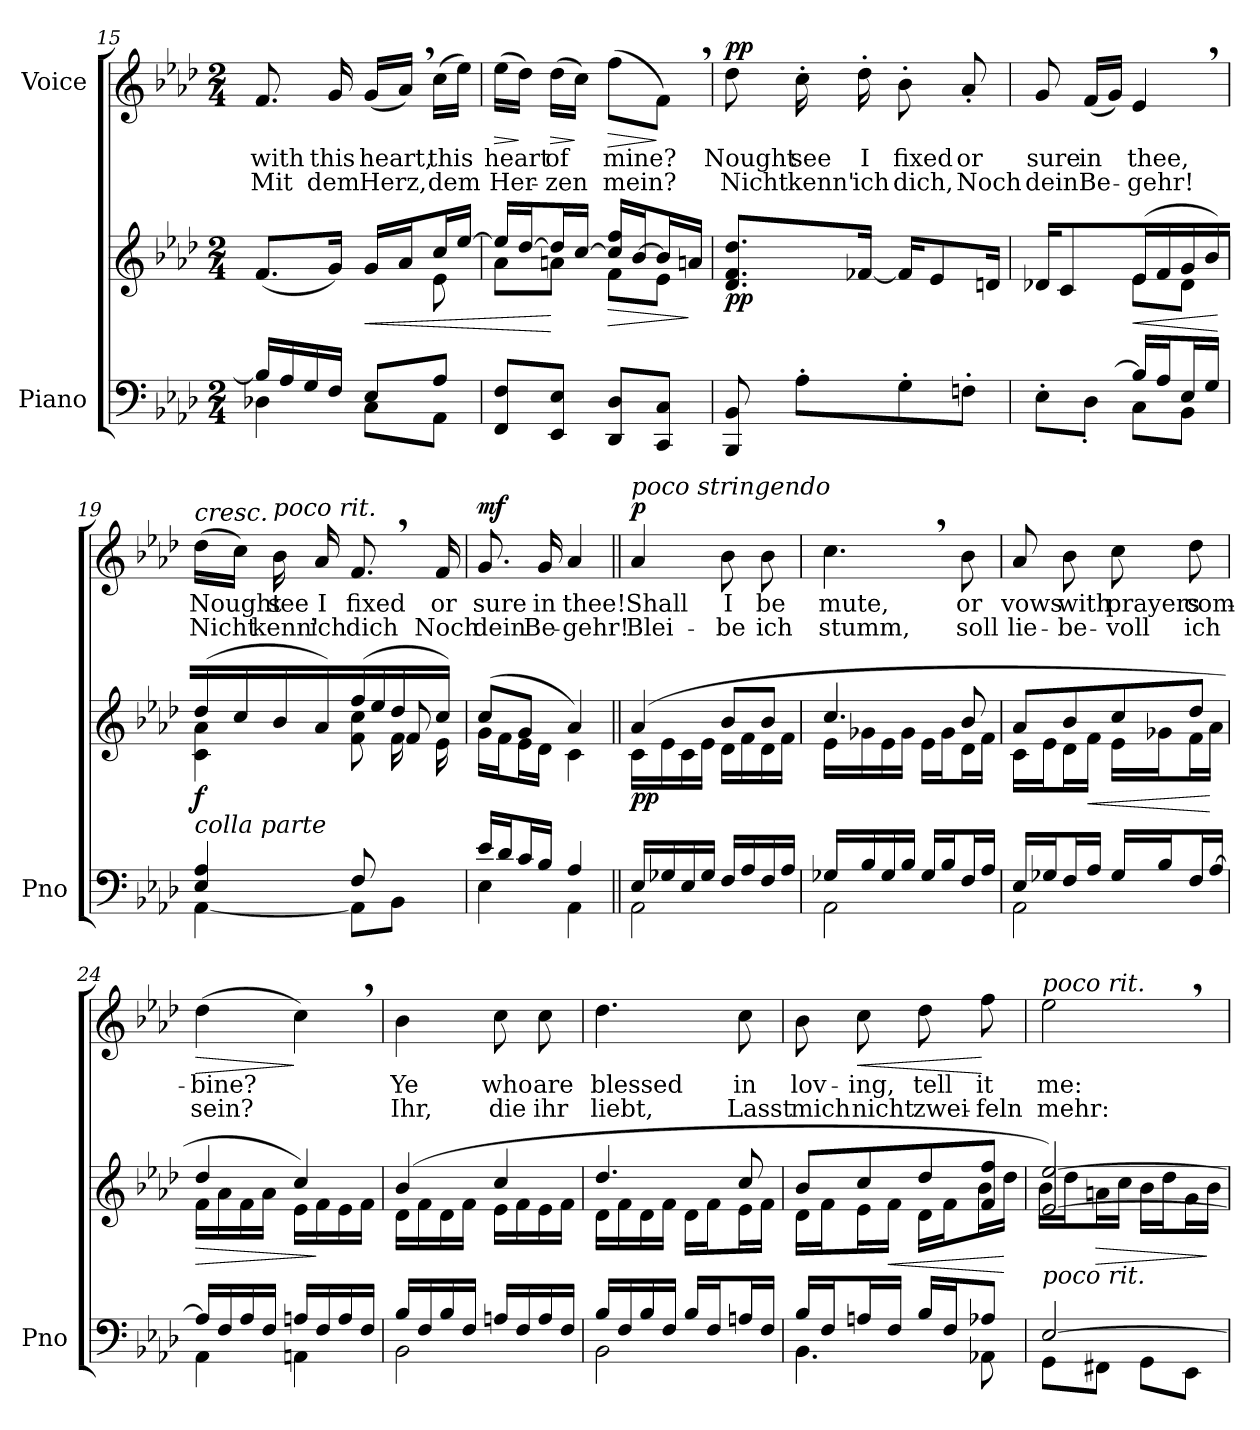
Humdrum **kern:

**kern	**kern	**dynam	**kern	**text	**text	**dynam
*part2	*part2	*part2	*part1	*part1	*part1	*part1
*staff3	*staff2	*staff2/3	*staff1	*staff1	*staff1	*staff1
*I"Piano	*	*	*I"Voice	*	*	*
*I'Pno	*	*	*	*	*	*
!!LO:LB:g=z
*clefF4	*clefG2	*	*clefG2	*	*	*
*k[b-e-a-d-]	*k[b-e-a-d-]	*	*k[b-e-a-d-]	*	*	*
*M2/4	*M2/4	*	*M2/4	*	*	*
=15	=15	=15	=15	=15	=15	=15
*^	*^	*	*	*	*	*
!	!	!	!	!	!	!LO:LY:b	!LO:LY:b	!
16B-/LL]	4D-X\	(>8.f/L	4.ryy	.	8.f/	with	Mit	.
16A-/	.	.	.	.	.	.	.	.
16G/	.	.	.	.	.	.	.	.
!	!	!	!	!	!	!LO:LY:b	!LO:LY:b	!
16F/JJ	.	16g/Jk)	.	.	16g/	this	dem	.
!	!	!	!	!LO:HP:b	!	!LO:LY:b	!LO:LY:b	!
8E-/L	8C\L	16g/LL	.	<	(16g/LL	heart,	Herz,	.
.	.	16a-/J	.	.	16a-,/JJ)	.	.	.
!	!	!	!	!	!	!LO:LY:b	!LO:LY:b	!
8A-/J	8AA-\J	16cc/L	8e-\	.	(16cc\LL	this	dem	.
.	.	[16ee-/JJ	.	.	16ee-\JJ)	.	.	.
*v	*v	*	*	*	*	*	*	*
=16	=16	=16	=16	=16	=16	=16	=16
!	!	!	!	!	!LO:LY:b	!LO:LY:b	!LO:HP:b
8FF/ 8F/L	16ee-/LL]	8a-\L	.	(16ee-\LL	heart	Her-	>
.	[16dd-/J	.	.	16dd-\JJ)	.	.	]
!	!	!	!	!	!LO:LY:b	!LO:LY:b	!LO:HP:b
8EE-/ 8E-/J	16dd-/L]	8an\J	[	(16dd-\LL	of	-zen	>
.	[16cc/JJ	.	.	16cc\JJ)	.	.	]
!	!	!	!LO:HP:b	!	!LO:LY:b	!LO:LY:b	!LO:HP:b
8DD-/ 8D-/L	16cc/] 16ff/LL	8f\L	>	(8ff\L	mine?	mein?	>
.	[16b-/J	.	.	.	.	.	.
8CC/ 8C/J	16b-/L]	8e-\J	.	8f,\J)	.	.	]
.	16an/JJ	.	]	.	.	.	.
*	*v	*v	*	*	*	*	*
!!LO:PB:g=z
=17	=17	=17	=17	=17	=17	=17
!	!	!LO:DY:b	!	!LO:LY:b	!LO:LY:b	!LO:DY:a
8BBB-/ 8BB-/	(8.d-/ 8.f/ 8.dd-/L	pp	8dd-\	Nought	Nicht	pp
!	!	!	!	!LO:LY:b	!LO:LY:b	!
8A-'\L	.	.	16cc'\	see	kenn'	.
!	!	!	!	!LO:LY:b	!LO:LY:b	!
.	[16f-X/Jk	.	16dd-'\	I	ich	.
!	!	!	!	!LO:LY:b	!LO:LY:b	!
8G'\	16f-/KL]	.	8b-'\	fixed	dich,	.
.	8e-/	.	.	.	.	.
!	!	!	!	!LO:LY:b	!LO:LY:b	!
8Fn'\J	.	.	8a-'/	or	Noch	.
.	16dn/Jk	.	.	.	.	.
=18	=18	=18	=18	=18	=18	=18
*^	*^	*	*	*	*	*
*	*^	*	*	*	*	*	*	*
!	!	!	!	!	!	!	!LO:LY:b	!LO:LY:b	!
8.ryy	8E-'\L	4ryy	16d-X/KL	4ryy	.	8g/	sure	dein	.
.	.	.	8c/	.	.	.	.	.	.
!	!	!	!	!	!	!	!LO:LY:b	!LO:LY:b	!
.	8D-'\J	.	.	.	.	(16f/LL	in	Be-	.
[16B-/Jk)	.	.	16ryy	.	.	16g/JJ)	.	.	.
!	!	!	!	!	!LO:HP:b	!	!LO:LY:b	!LO:LY:b	!
4ryy	16B-/LL]	8C\L	(16e-/LL	8e-\L	<	4e-,/	thee,	-gehr!	.
.	16A-/J	.	16f/J	.	.	.	.	.	.
.	16E-/L	8BB-\J	16g/L	8d-\J	.	.	.	.	.
.	16G/JJ	.	16b-/JJ)	.	.	.	.	.	.
*v	*v	*v	*	*	*	*	*	*	*
*	*v	*v	*	*	*	*	*
.	.	[	.	.	.	.
!!LO:LB:g=z
=19	=19	=19	=19	=19	=19	=19
*^	*^	*	*	*	*	*
*	*	*	*^	*	*	*	*	*
!	!	!	!	!	!	!LO:TX:a:i:t=cresc.	!	!	!
!	!	!LO:TX:b:i:t=colla parte	!	!	!	!	!	!	!
!	!	!	!	!	!LO:DY:b	!	!LO:LY:b	!LO:LY:b	!
4E-/ 4A-/	[4AA-\	(16dd-/LL	4c\ 4a-\	4.ryy	f	(16dd-\LL	Nought	Nicht	.
.	.	16cc/	.	.	.	16cc\JJ)	.	.	.
!	!	!	!	!	!	!LO:TX:a:i:t=poco rit.	!	!	!
!	!	!	!	!	!	!	!LO:LY:b	!LO:LY:b	!
.	.	16b-/	.	.	.	16b-\	see	kenn'	.
!	!	!	!	!	!	!	!LO:LY:b	!LO:LY:b	!
.	.	16a-/JJ)	.	.	.	16a-/	I	ich	.
!	!	!	!	!	!	!	!LO:LY:b	!LO:LY:b	!
8F/L	8AA-\L]	(16ff/LL	8f\ 8cc\	.	.	8.f,/	fixed	dich	.
.	.	16ee-/	.	.	.	.	.	.	.
8ryy	8BB-\J	16dd-/	8f/	16f\L	.	.	.	.	.
!	!	!	!	!	!	!	!LO:LY:b	!LO:LY:b	!
.	.	16cc/JJ)	.	16e-\JJ	.	16f/	or	Noch	.
=20	=20	=20	=20	=20	=20	=20	=20	=20	=20
!	!	!	!	!	!	!	!LO:LY:b	!LO:LY:b	!LO:DY:a
*	*	*	*v	*v	*	*	*	*	*
16e-/LL	4E-\	(8cc/L	16g\LL	.	8.g/	sure	dein	mf
16d-/J	.	.	16f\J	.	.	.	.	.
16c/L	.	8g/J	16e-\L	.	.	.	.	.
!	!	!	!	!	!	!LO:LY:b	!LO:LY:b	!
16B-/JJ	.	.	16d-\JJ	.	16g/	in	Be-	.
!	!	!	!	!	!	!LO:LY:b	!LO:LY:b	!
4A-/	4AA-\	4a-/)	4c\	.	4a-/	thee!	-gehr!	.
!!LO:LB:g=z
=21||	=21||	=21||	=21||	=21||	=21||	=21||	=21||	=21||
!	!	!	!	!	!LO:TX:a:i:t=poco stringendo	!	!	!
!	!	!	!	!LO:DY:b	!	!LO:LY:b	!LO:LY:b	!LO:DY:a
16E-/LL	2AA-\	(4a-/	16c\LL	pp	4a-/	Shall	Blei-	p
16G-X/	.	.	16e-\	.	.	.	.	.
16E-/	.	.	16c\	.	.	.	.	.
16G-/JJ	.	.	16e-\JJ	.	.	.	.	.
!	!	!	!	!	!	!LO:LY:b	!LO:LY:b	!
16F/LL	.	8b-/L	16d-\LL	.	8b-\	I	-be	.
16A-/	.	.	16f\	.	.	.	.	.
!	!	!	!	!	!	!LO:LY:b	!LO:LY:b	!
16F/	.	8b-/J	16d-\	.	8b-\	be	ich	.
16A-/JJ	.	.	16f\JJ	.	.	.	.	.
=22	=22	=22	=22	=22	=22	=22	=22	=22
!	!	!	!	!	!	!LO:LY:b	!LO:LY:b	!
16G-X/LL	2AA-\	4.cc/	16e-\LL	.	4.cc,\	mute,	stumm,	.
16B-/	.	.	16g-X\	.	.	.	.	.
16G-/	.	.	16e-\	.	.	.	.	.
16B-/JJ	.	.	16g-\JJ	.	.	.	.	.
16G-/LL	.	.	16e-\LL	.	.	.	.	.
16B-/J	.	.	16g-\J	.	.	.	.	.
!	!	!	!	!	!	!LO:LY:b	!LO:LY:b	!
16F/L	.	8b-/	16d-\L	.	8b-\	or	soll	.
16A-/JJ	.	.	16f\JJ	.	.	.	.	.
!!LO:LB:g=z
=23	=23	=23	=23	=23	=23	=23	=23	=23
!	!	!	!	!	!	!LO:LY:b	!LO:LY:b	!
16E-/LL	2AA-\	8a-/L	16c\LL	.	8a-/	vows	lie-	.
16G-X/J	.	.	16e-\J	.	.	.	.	.
!	!	!	!	!	!	!LO:LY:b	!LO:LY:b	!
16F/L	.	8b-/	16d-\L	.	8b-\	with	-be-	.
!	!	!	!	!LO:HP:b	!	!	!	!
16A-/JJ	.	.	16f\JJ	<	.	.	.	.
!	!	!	!	!	!	!LO:LY:b	!LO:LY:b	!
16G-/LL	.	8cc/	16e-\LL	.	8cc\	prayers	-voll	.
16B-/J	.	.	16g-X\J	.	.	.	.	.
!	!	!	!	!	!	!LO:LY:b	!LO:LY:b	!
16F/L	.	8dd-/J	16f\L	.	8dd-\	com-	ich	.
[16A-/JJ	.	.	16a-\JJ	[	.	.	.	.
=24	=24	=24	=24	=24	=24	=24	=24	=24
!	!	!	!	!LO:HP:b	!	!LO:LY:b	!LO:LY:b	!LO:HP:b
16A-/LL]	4AA-\	4dd-/	16f\LL	>	(4dd-\	-bine?	sein?	>
16F/	.	.	16a-\	.	.	.	.	.
16A-/	.	.	16f\	.	.	.	.	.
16F/JJ	.	.	16a-\JJ	.	.	.	.	.
16An/LL	4AAn\	4cc/)	16e-\LL	.	4cc,\)	.	.	]
16F/	.	.	16f\	]	.	.	.	.
16A/	.	.	16e-\	.	.	.	.	.
16F/JJ	.	.	16f\JJ	.	.	.	.	.
!!LO:PB:g=z
=25	=25	=25	=25	=25	=25	=25	=25	=25
!	!	!	!	!	!	!LO:LY:b	!LO:LY:b	!
16B-/LL	2BB-\	(4b-/	16d-\LL	.	4b-\	Ye	Ihr,	.
16F/	.	.	16f\	.	.	.	.	.
16B-/	.	.	16d-\	.	.	.	.	.
16F/JJ	.	.	16f\JJ	.	.	.	.	.
!	!	!	!	!	!	!LO:LY:b	!LO:LY:b	!
16An/LL	.	4cc/	16e-\LL	.	8cc\	who	die	.
16F/	.	.	16f\	.	.	.	.	.
!	!	!	!	!	!	!LO:LY:b	!LO:LY:b	!
16A/	.	.	16e-\	.	8cc\	are	ihr	.
16F/JJ	.	.	16f\JJ	.	.	.	.	.
=26	=26	=26	=26	=26	=26	=26	=26	=26
!	!	!	!	!	!	!LO:LY:b	!LO:LY:b	!
16B-/LL	2BB-\	4.dd-/	16d-\LL	.	4.dd-\	blessed	liebt,	.
16F/	.	.	16f\	.	.	.	.	.
16B-/	.	.	16d-\	.	.	.	.	.
16F/JJ	.	.	16f\JJ	.	.	.	.	.
16B-/LL	.	.	16d-\LL	.	.	.	.	.
16F/J	.	.	16f\J	.	.	.	.	.
!	!	!	!	!	!	!LO:LY:b	!LO:LY:b	!
16An/L	.	8cc/	16e-\L	.	8cc\	in	Lasst	.
16F/JJ	.	.	16f\JJ	.	.	.	.	.
!!LO:LB:g=z
=27	=27	=27	=27	=27	=27	=27	=27	=27
!	!	!	!	!	!	!LO:LY:b	!LO:LY:b	!
16B-/LL	4.BB-\	8b-/L	16d-\LL	.	8b-\	lov-	mich	.
16F/J	.	.	16f\J	.	.	.	.	.
!	!	!	!	!	!	!LO:LY:b	!LO:LY:b	!LO:HP:b
16An/L	.	8cc/	16e-\L	.	8cc\	-ing,	nicht	<
!	!	!	!	!LO:HP:b	!	!	!	!
16F/JJ	.	.	16f\JJ	<	.	.	.	.
!	!	!	!	!	!	!LO:LY:b	!LO:LY:b	!
16B-/LL	.	8dd-/	16d-\LL	.	8dd-\	tell	zwei-	.
16F/J	.	.	16f\J	.	.	.	.	.
!	!	!	!	!	!	!LO:LY:b	!LO:LY:b	!
8A-X/J	8AA-X\	8f/ 8ff/J	16b-\L	.	8ff\	it	-feln	[
.	.	.	16dd-\JJ	[	.	.	.	.
=28	=28	=28	=28	=28	=28	=28	=28	=28
!	!	!	!	!	!LO:TX:a:i:t=poco rit.	!	!	!
!	!	!LO:TX:b:i:t=poco rit.	!	!	!	!	!	!
!	!	!	!	!	!	!LO:LY:b	!LO:LY:b	!
[2E-/	8GG\L	[<2e-/ [2ee-/)	16b-\LL	.	2ee-,\	me:	mehr:	.
.	.	.	16dd-\J	.	.	.	.	.
!	!	!	!	!LO:HP:b	!	!	!	!
.	8FF#X\J	.	16an\L	>	.	.	.	.
.	.	.	16cc\JJ	.	.	.	.	.
.	8GG\L	.	16b-\LL	.	.	.	.	.
.	.	.	16dd-\J	.	.	.	.	.
.	8EE-\J	.	16g\L	.	.	.	.	.
.	.	.	16b-\JJ	]	.	.	.	.
*v	*v	*	*	*	*	*	*	*
*	*v	*v	*	*	*	*	*
=	=	=	=	=	=	=
*-	*-	*-	*-	*-	*-	*-
